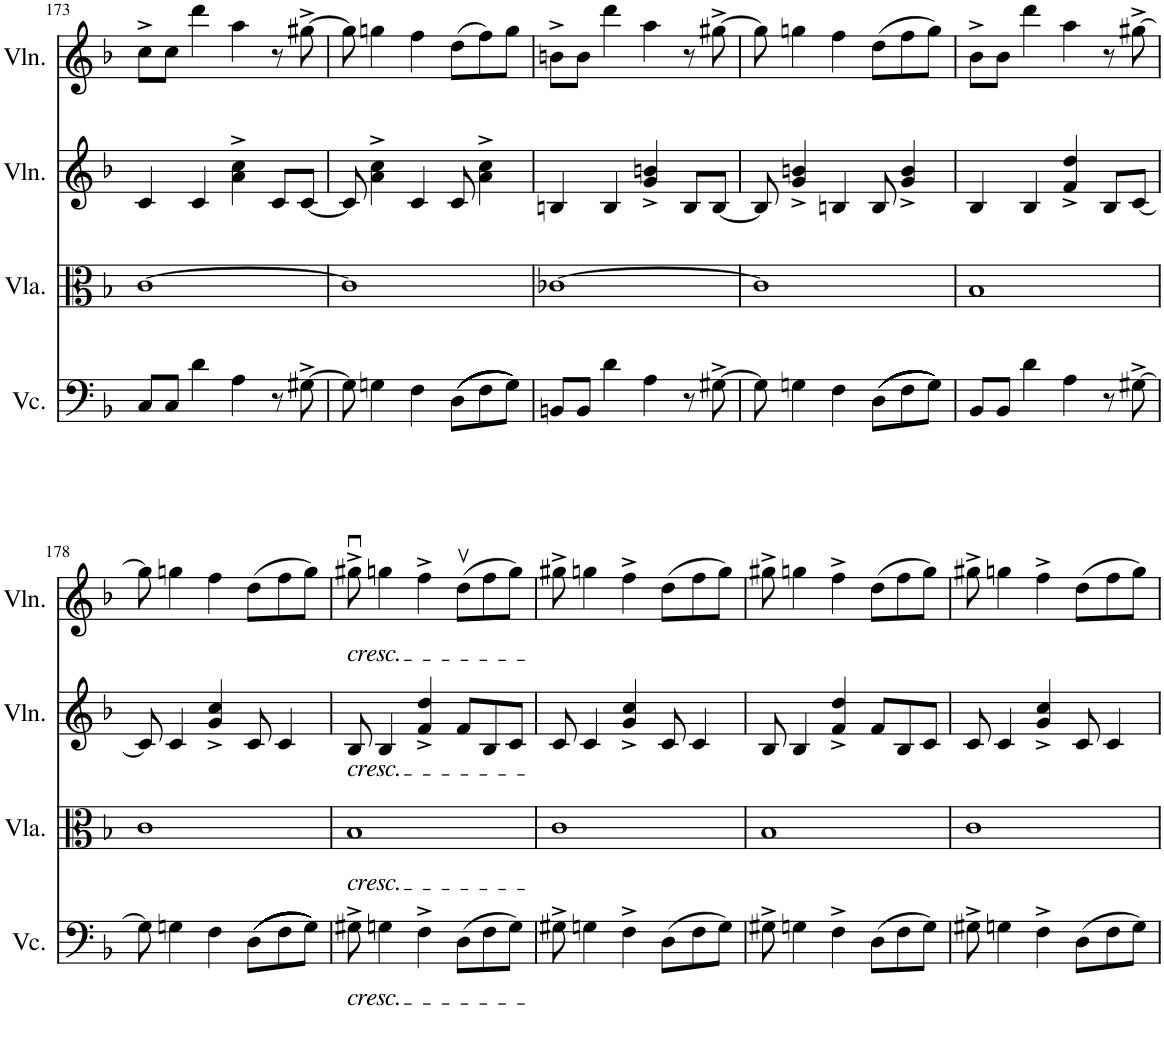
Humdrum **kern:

**kern	**kern	**kern	**kern
*part4	*part3	*part2	*part1
*staff4	*staff3	*staff2	*staff1
*I"Violoncello	*I"Viola	*I"Violin	*I"Violin
*I'Vc.	*I'Vla.	*I'Vln.	*I'Vln.
!!LO:PB:g=z
*clefF4	*clefC3	*clefG2	*clefG2
*k[b-]	*k[b-]	*k[b-]	*k[b-]
*M2/2	*M2/2	*M2/2	*M2/2
*met(c|)	*met(c|)	*met(c|)	*met(c|)
=173	=173	=173	=173
8C/L	[1c	4c/	8cc^\L
8C/J	.	.	8cc\J
4d\	.	4c/	4ddd\
4A\	.	4a\^ 4cc\^	4aa\
8r	.	8c/L	8r
[8G#X^\	.	[8c/J	[8gg#X^\
=174	=174	=174	=174
8G#\]	1c]	8c/]	8gg#\]
4Gn\	.	4a\^ 4cc\^	4ggn\
4F\	.	4c/	4ff\
((((((8D\L	.	8c/	(8dd\L
8F\	.	4a\^ 4cc\^	8ff\)
8G\J))))))	.	.	8gg\J
=175	=175	=175	=175
8BBn/L	[1c-X	4Bn/	8bn^\L
8BB/J	.	.	8b\J
4d\	.	4B/	4ddd\
4A\	.	4g/^ 4bn/^	4aa\
8r	.	8B/L	8r
[8G#X^\	.	[8B/J	[8gg#X^\
=176	=176	=176	=176
8G#\]	1c-]	8B/]	8gg#\]
4Gn\	.	4g/^ 4bn/^	4ggn\
4F\	.	4Bn/	4ff\
((((((8D\L	.	8B/	(8dd\L
8F\	.	4g/^ 4b/^	8ff\
8G\J))))))	.	.	8gg\J)
=177	=177	=177	=177
8BB-/L	1B-	4B-/	8b-^\L
8BB-/J	.	.	8b-\J
4d\	.	4B-/	4ddd\
4A\	.	4f/^ 4dd/^	4aa\
8r	.	8B-/L	8r
[8G#X^\	.	[8c/J	[8gg#X^\
!!LO:LB:g=z
=178	=178	=178	=178
8G#\]	1c	8c/]	8gg#\]
4Gn\	.	4c/	4ggn\
4F\	.	4g/^ 4cc/^	4ff\
((((((8D\L	.	8c/	(8dd\L
8F\	.	4c/	8ff\
8G\J))))))	.	.	8gg\J)
=179	=179	=179	=179
!	!	!	!LO:TX:b:i:t=cresc.
!	!	!LO:TX:b:i:t=cresc.	!
!	!LO:TX:b:i:t=cresc.	!	!
!LO:TX:b:i:t=cresc.	!	!	!
8G#X^\	1B-	8B-/	8gg#Xu^\
4Gn\	.	4B-/	4ggn\
4F^\	.	4f/^ 4dd/^	4ff^\
(8D\L	.	8f/L	(8ddv\L
8F\	.	8B-/	8ff\
8G\J)	.	8c/J	8gg\J)
=180	=180	=180	=180
8G#X^\	1c	8c/	8gg#X^\
4Gn\	.	4c/	4ggn\
4F^\	.	4g/^ 4cc/^	4ff^\
(8D\L	.	8c/	(8dd\L
8F\	.	4c/	8ff\
8G\J)	.	.	8gg\J)
=181	=181	=181	=181
8G#X^\	1B-	8B-/	8gg#X^\
4Gn\	.	4B-/	4ggn\
4F^\	.	4f/^ 4dd/^	4ff^\
(8D\L	.	8f/L	(8dd\L
8F\	.	8B-/	8ff\
8G\J)	.	8c/J	8gg\J)
=182	=182	=182	=182
8G#X^\	1c	8c/	8gg#X^\
4Gn\	.	4c/	4ggn\
4F^\	.	4g/^ 4cc/^	4ff^\
(8D\L	.	8c/	(8dd\L
8F\	.	4c/	8ff\
8G\J)	.	.	8gg\J)
=	=	=	=
*-	*-	*-	*-
